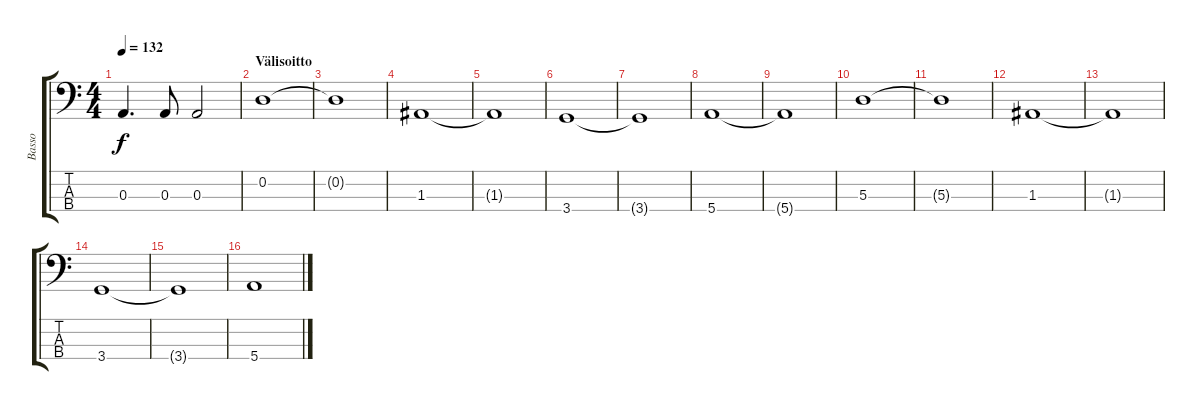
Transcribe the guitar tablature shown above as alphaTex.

\track ("Basso" "Basso") {instrument electricbassfinger}
\staff {score tabs}
\tuning (G2 D2 A1 E1) {hide}
\ts (4 4)
\tempo 132
\clef f4
\ks c
0.3.4{d dy f} 0.3.8 0.3.2 |
\section ("" "Välisoitto")
0.2.1 |
0.2{t}.1 |
1.3.1 |
1.3{t}.1 |
3.4.1 |
3.4{t}.1 |
5.4.1 |
5.4{t}.1 |
5.3.1 |
5.3{t}.1 |
1.3.1 |
1.3{t}.1 |
3.4.1 |
3.4{t}.1 |
5.4.1
